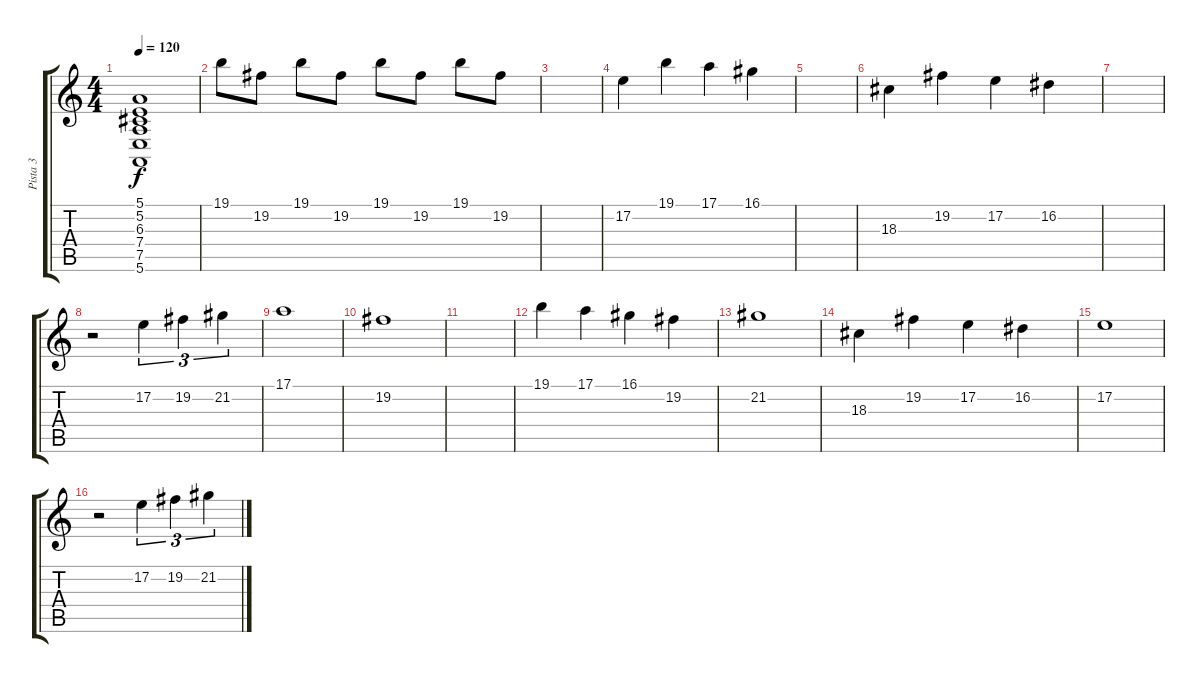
\track ("Pista 3" "Pista 3") {instrument acousticgrandpiano}
\staff {score tabs}
\tuning (E4 B3 G3 D3 A2 E2) {hide}
\ts (4 4)
\tempo 120
\clef g2
\ks c
(5.1 5.2 6.3 7.4 7.5 5.6).1{dy f} |
19.1.8 19.2.8 19.1.8 19.2.8 19.1.8 19.2.8 19.1.8 19.2.8 |
|
17.2.4 19.1.4 17.1.4 16.1.4 |
|
18.3.4 19.2.4 17.2.4 16.2.4 |
|
r.2 17.2.4{tu (3 2)} 19.2.4{tu (3 2)} 21.2.4{tu (3 2)} |
17.1.1 |
19.2.1 |
|
19.1.4 17.1.4 16.1.4 19.2.4 |
21.2.1 |
18.3.4 19.2.4 17.2.4 16.2.4 |
17.2.1 |
r.2 17.2.4{tu (3 2)} 19.2.4{tu (3 2)} 21.2.4{tu (3 2)}
